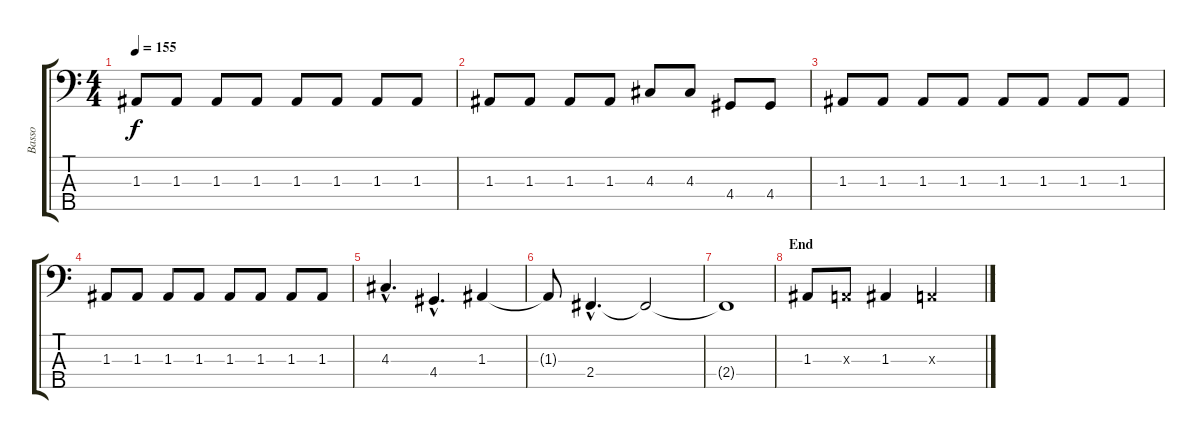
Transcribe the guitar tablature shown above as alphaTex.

\track ("Basso" "Basso") {instrument electricbassfinger}
\staff {score tabs}
\tuning (G2 D2 A1 E1 B0) {hide}
\ts (4 4)
\tempo 155
\clef f4
\ks c
1.3.8{dy f} 1.3.8 1.3.8 1.3.8 1.3.8 1.3.8 1.3.8 1.3.8 |
1.3.8 1.3.8 1.3.8 1.3.8 4.3.8 4.3.8 4.4.8 4.4.8 |
1.3.8 1.3.8 1.3.8 1.3.8 1.3.8 1.3.8 1.3.8 1.3.8 |
1.3.8 1.3.8 1.3.8 1.3.8 1.3.8 1.3.8 1.3.8 1.3.8 |
4.3{hac}.4{d} 4.4{hac}.4{d} 1.3.4 |
1.3{t}.8 2.4{hac}.4{d} 2.4{t}.2 |
2.4{t}.1 |
\section ("" "End")
1.3.8 0.3{x}.8 1.3.4 0.3{x}.2
